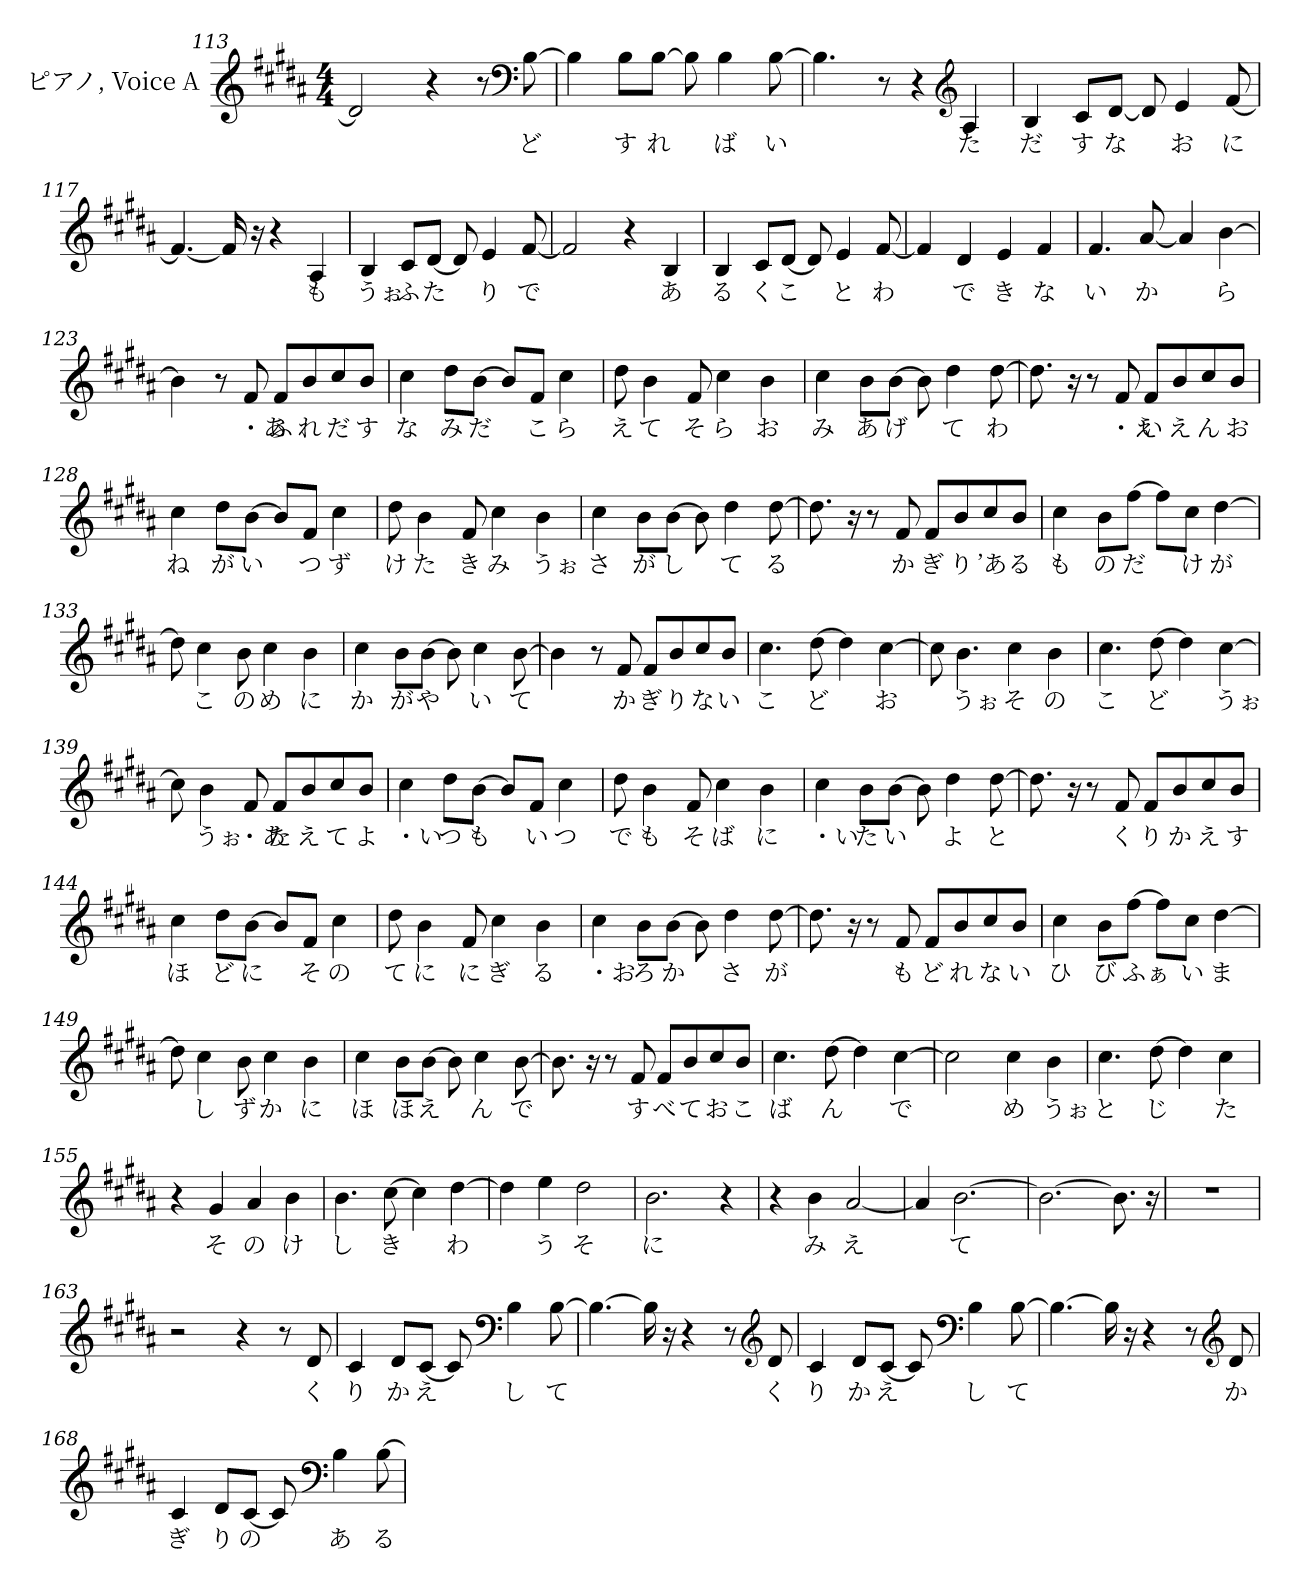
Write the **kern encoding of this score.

**kern	**text
*part1	*part1
*staff1	*staff1
*I"ピアノ, Voice A	*
!!LO:LB:g=z
*clefG2	*
*k[f#c#g#d#a#]	*
*M4/4	*
=113	=113
2d#/]	.
4r	.
8r	.
*clefF4	*
!	!LO:LY:b
[8B\	ど
=114	=114
4B\]	.
!	!LO:LY:b
8B\L	す
!	!LO:LY:b
[8B\J	れ
8B\]	.
!	!LO:LY:b
4B\	ば
!	!LO:LY:b
[8B\	い
=115	=115
4.B\]	.
8r	.
4r	.
*clefG2	*
!	!LO:LY:b
4A#/	た
=116	=116
!	!LO:LY:b
4B/	だ
!	!LO:LY:b
8c#/L	す
!	!LO:LY:b
[8d#/J	な
8d#/]	.
!	!LO:LY:b
4e/	お
!	!LO:LY:b
[8f#/	に
=117	=117
4.f#/_	.
16f#/]	.
16r	.
4r	.
!	!LO:LY:b
4A#/	も
!!LO:LB:g=z
=118	=118
!	!LO:LY:b
4B/	うぉ
!	!LO:LY:b
8c#/L	ふ
!	!LO:LY:b
[8d#/J	た
8d#/]	.
!	!LO:LY:b
4e/	り
!	!LO:LY:b
[8f#/	で
=119	=119
2f#/]	.
4r	.
!	!LO:LY:b
4B/	あ
=120	=120
!	!LO:LY:b
4B/	る
!	!LO:LY:b
8c#/L	く
!	!LO:LY:b
[8d#/J	こ
8d#/]	.
!	!LO:LY:b
4e/	と
!	!LO:LY:b
[8f#/	わ
=121	=121
4f#/]	.
!	!LO:LY:b
4d#/	で
!	!LO:LY:b
4e/	き
!	!LO:LY:b
4f#/	な
=122	=122
!	!LO:LY:b
4.f#/	い
!	!LO:LY:b
[8a#/	か
4a#/]	.
!	!LO:LY:b
[4b\	ら
=123	=123
4b\]	.
8r	.
!	!LO:LY:b
8f#/	・あ
!	!LO:LY:b
8f#/L	ふ
!	!LO:LY:b
8b/	れ
!	!LO:LY:b
8cc#/	だ
!	!LO:LY:b
8b/J	す
!!LO:LB:g=z
=124	=124
!	!LO:LY:b
4cc#\	な
!	!LO:LY:b
8dd#\L	み
!	!LO:LY:b
[8b\J	だ
8b/L]	.
!	!LO:LY:b
8f#/J	こ
!	!LO:LY:b
4cc#\	ら
=125	=125
!	!LO:LY:b
8dd#\	え
!	!LO:LY:b
4b\	て
!	!LO:LY:b
8f#/	そ
!	!LO:LY:b
4cc#\	ら
!	!LO:LY:b
4b\	お
=126	=126
!	!LO:LY:b
4cc#\	み
!	!LO:LY:b
8b\L	あ
!	!LO:LY:b
[8b\J	げ
8b\]	.
!	!LO:LY:b
4dd#\	て
!	!LO:LY:b
[8dd#\	わ
=127	=127
8.dd#\]	.
16r	.
8r	.
!	!LO:LY:b
8f#/	・え
!	!LO:LY:b
8f#/L	い
!	!LO:LY:b
8b/	え
!	!LO:LY:b
8cc#/	ん
!	!LO:LY:b
8b/J	お
=128	=128
!	!LO:LY:b
4cc#\	ね
!	!LO:LY:b
8dd#\L	が
!	!LO:LY:b
[8b\J	い
8b/L]	.
!	!LO:LY:b
8f#/J	つ
!	!LO:LY:b
4cc#\	ず
!!LO:PB:g=z
=129	=129
!	!LO:LY:b
8dd#\	け
!	!LO:LY:b
4b\	た
!	!LO:LY:b
8f#/	き
!	!LO:LY:b
4cc#\	み
!	!LO:LY:b
4b\	うぉ
=130	=130
!	!LO:LY:b
4cc#\	さ
!	!LO:LY:b
8b\L	が
!	!LO:LY:b
[8b\J	し
8b\]	.
!	!LO:LY:b
4dd#\	て
!	!LO:LY:b
[8dd#\	る
=131	=131
8.dd#\]	.
16r	.
8r	.
!	!LO:LY:b
8f#/	か
!	!LO:LY:b
8f#/L	ぎ
!	!LO:LY:b
8b/	り
!	!LO:LY:b
8cc#/	’あ
!	!LO:LY:b
8b/J	る
=132	=132
!	!LO:LY:b
4cc#\	も
!	!LO:LY:b
8b\L	の
!	!LO:LY:b
[8ff#\J	だ
8ff#\L]	.
!	!LO:LY:b
8cc#\J	け
!	!LO:LY:b
[4dd#\	が
=133	=133
8dd#\]	.
!	!LO:LY:b
4cc#\	こ
!	!LO:LY:b
8b\	の
!	!LO:LY:b
4cc#\	め
!	!LO:LY:b
4b\	に
!!LO:LB:g=z
=134	=134
!	!LO:LY:b
4cc#\	か
!	!LO:LY:b
8b\L	が
!	!LO:LY:b
[8b\J	や
8b\]	.
!	!LO:LY:b
4cc#\	い
!	!LO:LY:b
[8b\	て
=135	=135
4b\]	.
8r	.
!	!LO:LY:b
8f#/	か
!	!LO:LY:b
8f#/L	ぎ
!	!LO:LY:b
8b/	り
!	!LO:LY:b
8cc#/	な
!	!LO:LY:b
8b/J	い
=136	=136
!	!LO:LY:b
4.cc#\	こ
!	!LO:LY:b
[8dd#\	ど
4dd#\]	.
!	!LO:LY:b
[4cc#\	お
=137	=137
8cc#\]	.
!	!LO:LY:b
4.b\	うぉ
!	!LO:LY:b
4cc#\	そ
!	!LO:LY:b
4b\	の
=138	=138
!	!LO:LY:b
4.cc#\	こ
!	!LO:LY:b
[8dd#\	ど
4dd#\]	.
!	!LO:LY:b
[4cc#\	うぉ
=139	=139
8cc#\]	.
!	!LO:LY:b
4b\	うぉ
!	!LO:LY:b
8f#/	・あ
!	!LO:LY:b
8f#/L	た
!	!LO:LY:b
8b/	え
!	!LO:LY:b
8cc#/	て
!	!LO:LY:b
8b/J	よ
!!LO:LB:g=z
=140	=140
!	!LO:LY:b
4cc#\	・い
!	!LO:LY:b
8dd#\L	つ
!	!LO:LY:b
[8b\J	も
8b/L]	.
!	!LO:LY:b
8f#/J	い
!	!LO:LY:b
4cc#\	つ
=141	=141
!	!LO:LY:b
8dd#\	で
!	!LO:LY:b
4b\	も
!	!LO:LY:b
8f#/	そ
!	!LO:LY:b
4cc#\	ば
!	!LO:LY:b
4b\	に
=142	=142
!	!LO:LY:b
4cc#\	・い
!	!LO:LY:b
8b\L	た
!	!LO:LY:b
[8b\J	い
8b\]	.
!	!LO:LY:b
4dd#\	よ
!	!LO:LY:b
[8dd#\	と
=143	=143
8.dd#\]	.
16r	.
8r	.
!	!LO:LY:b
8f#/	く
!	!LO:LY:b
8f#/L	り
!	!LO:LY:b
8b/	か
!	!LO:LY:b
8cc#/	え
!	!LO:LY:b
8b/J	す
=144	=144
!	!LO:LY:b
4cc#\	ほ
!	!LO:LY:b
8dd#\L	ど
!	!LO:LY:b
[8b\J	に
8b/L]	.
!	!LO:LY:b
8f#/J	そ
!	!LO:LY:b
4cc#\	の
!!LO:LB:g=z
=145	=145
!	!LO:LY:b
8dd#\	て
!	!LO:LY:b
4b\	に
!	!LO:LY:b
8f#/	に
!	!LO:LY:b
4cc#\	ぎ
!	!LO:LY:b
4b\	る
=146	=146
!	!LO:LY:b
4cc#\	・お
!	!LO:LY:b
8b\L	ろ
!	!LO:LY:b
[8b\J	か
8b\]	.
!	!LO:LY:b
4dd#\	さ
!	!LO:LY:b
[8dd#\	が
=147	=147
8.dd#\]	.
16r	.
8r	.
!	!LO:LY:b
8f#/	も
!	!LO:LY:b
8f#/L	ど
!	!LO:LY:b
8b/	れ
!	!LO:LY:b
8cc#/	な
!	!LO:LY:b
8b/J	い
=148	=148
!	!LO:LY:b
4cc#\	ひ
!	!LO:LY:b
8b\L	び
!	!LO:LY:b
[8ff#\J	ふぁ
8ff#\L]	.
!	!LO:LY:b
8cc#\J	い
!	!LO:LY:b
[4dd#\	ま
=149	=149
8dd#\]	.
!	!LO:LY:b
4cc#\	し
!	!LO:LY:b
8b\	ず
!	!LO:LY:b
4cc#\	か
!	!LO:LY:b
4b\	に
!!LO:LB:g=z
=150	=150
!	!LO:LY:b
4cc#\	ほ
!	!LO:LY:b
8b\L	ほ
!	!LO:LY:b
[8b\J	え
8b\]	.
!	!LO:LY:b
4cc#\	ん
!	!LO:LY:b
[8b\	で
=151	=151
8.b\]	.
16r	.
8r	.
!	!LO:LY:b
8f#/	す
!	!LO:LY:b
8f#/L	べ
!	!LO:LY:b
8b/	て
!	!LO:LY:b
8cc#/	お
!	!LO:LY:b
8b/J	こ
=152	=152
!	!LO:LY:b
4.cc#\	ば
!	!LO:LY:b
[8dd#\	ん
4dd#\]	.
!	!LO:LY:b
[4cc#\	で
=153	=153
2cc#\]	.
!	!LO:LY:b
4cc#\	め
!	!LO:LY:b
4b\	うぉ
=154	=154
!	!LO:LY:b
4.cc#\	と
!	!LO:LY:b
[8dd#\	じ
4dd#\]	.
!	!LO:LY:b
4cc#\	た
=155	=155
4r	.
!	!LO:LY:b
4g#/	そ
!	!LO:LY:b
4a#/	の
!	!LO:LY:b
4b\	け
!!LO:LB:g=z
=156	=156
!	!LO:LY:b
4.b\	し
!	!LO:LY:b
[8cc#\	き
4cc#\]	.
!	!LO:LY:b
[4dd#\	わ
=157	=157
4dd#\]	.
!	!LO:LY:b
4ee\	う
!	!LO:LY:b
2dd#\	そ
=158	=158
!	!LO:LY:b
2.b\	に
4r	.
=159	=159
4r	.
!	!LO:LY:b
4b\	み
!	!LO:LY:b
[2a#/	え
=160	=160
4a#/]	.
!	!LO:LY:b
[2.b\	て
=161	=161
2.b\_	.
8.b\]	.
16r	.
=162	=162
1r	.
=163	=163
2r	.
4r	.
8r	.
!	!LO:LY:b
8d#/	く
!!LO:LB:g=z
=164	=164
!	!LO:LY:b
4c#/	り
!	!LO:LY:b
8d#/L	か
!	!LO:LY:b
[8c#/J	え
8c#/]	.
*clefF4	*
!	!LO:LY:b
4B\	し
!	!LO:LY:b
[8B\	て
=165	=165
4.B\_	.
16B\]	.
16r	.
4r	.
8r	.
*clefG2	*
!	!LO:LY:b
8d#/	く
=166	=166
!	!LO:LY:b
4c#/	り
!	!LO:LY:b
8d#/L	か
!	!LO:LY:b
[8c#/J	え
8c#/]	.
*clefF4	*
!	!LO:LY:b
4B\	し
!	!LO:LY:b
[8B\	て
=167	=167
4.B\_	.
16B\]	.
16r	.
4r	.
8r	.
*clefG2	*
!	!LO:LY:b
8d#/	か
!!LO:LB:g=z
=168	=168
!	!LO:LY:b
4c#/	ぎ
!	!LO:LY:b
8d#/L	り
!	!LO:LY:b
[8c#/J	の
8c#/]	.
*clefF4	*
!	!LO:LY:b
4B\	あ
!	!LO:LY:b
[8B\	る
=	=
*-	*-
